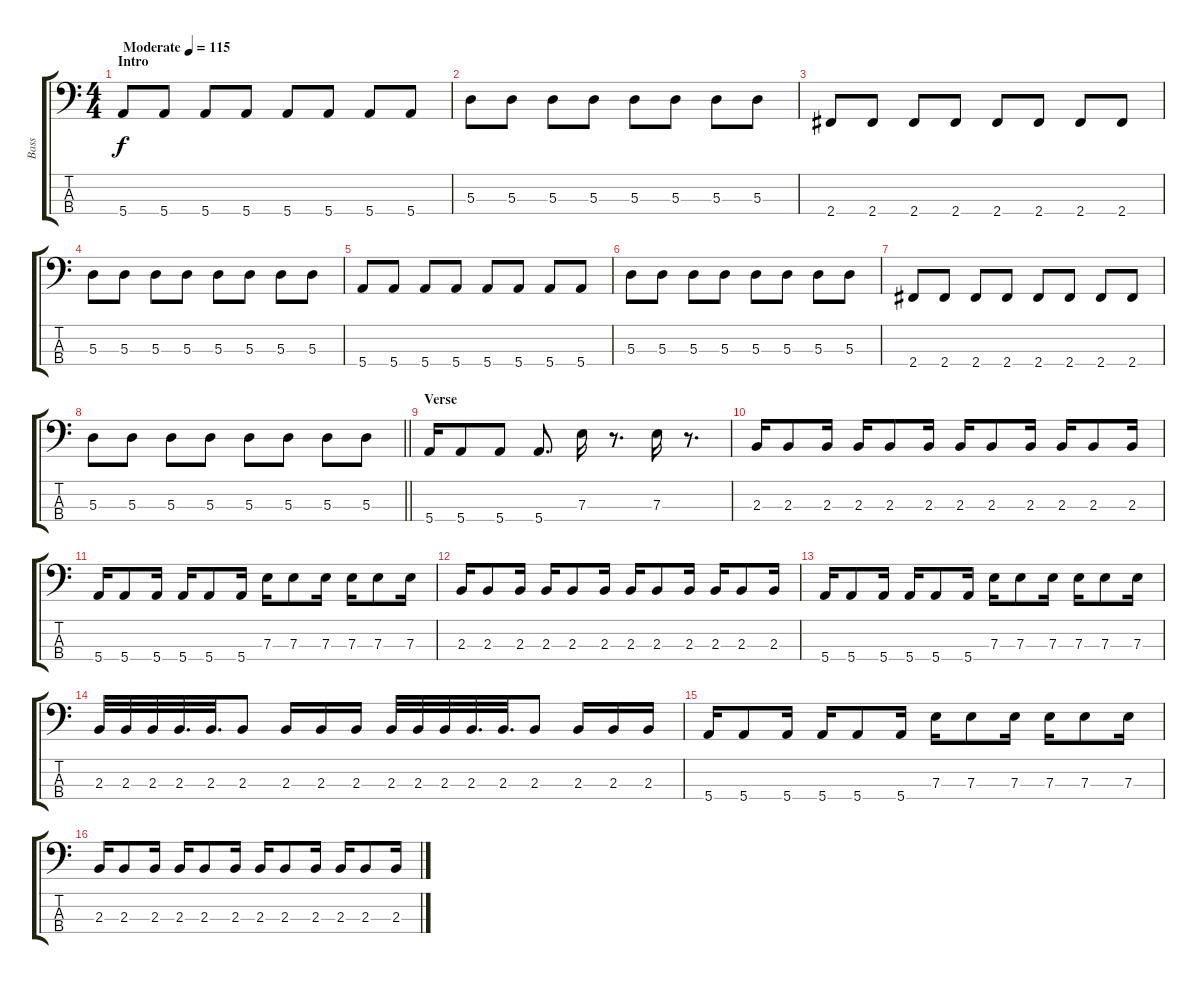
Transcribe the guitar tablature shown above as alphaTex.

\track ("Bass" "Bass") {instrument electricbasspick}
\staff {score tabs}
\tuning (G2 D2 A1 E1) {hide}
\ts (4 4)
\section ("" "Intro")
\tempo (115 "Moderate")
\clef f4
\ks c
5.4.8{dy f instrument electricbasspick} 5.4.8 5.4.8 5.4.8 5.4.8 5.4.8 5.4.8 5.4.8 |
5.3.8 5.3.8 5.3.8 5.3.8 5.3.8 5.3.8 5.3.8 5.3.8 |
2.4.8 2.4.8 2.4.8 2.4.8 2.4.8 2.4.8 2.4.8 2.4.8 |
5.3.8 5.3.8 5.3.8 5.3.8 5.3.8 5.3.8 5.3.8 5.3.8 |
5.4.8 5.4.8 5.4.8 5.4.8 5.4.8 5.4.8 5.4.8 5.4.8 |
5.3.8 5.3.8 5.3.8 5.3.8 5.3.8 5.3.8 5.3.8 5.3.8 |
2.4.8 2.4.8 2.4.8 2.4.8 2.4.8 2.4.8 2.4.8 2.4.8 |
\barLineRight lightlight
5.3.8 5.3.8 5.3.8 5.3.8 5.3.8 5.3.8 5.3.8 5.3.8 |
\section ("" "Verse")
5.4.16 5.4.8 5.4.8 5.4.8{d} 7.3.16 r.8{d} 7.3.16 r.8{d} |
2.3.16 2.3.8 2.3.16 2.3.16 2.3.8 2.3.16 2.3.16 2.3.8 2.3.16 2.3.16 2.3.8 2.3.16 |
5.4.16 5.4.8 5.4.16 5.4.16 5.4.8 5.4.16 7.3.16 7.3.8 7.3.16 7.3.16 7.3.8 7.3.16 |
2.3.16 2.3.8 2.3.16 2.3.16 2.3.8 2.3.16 2.3.16 2.3.8 2.3.16 2.3.16 2.3.8 2.3.16 |
5.4.16 5.4.8 5.4.16 5.4.16 5.4.8 5.4.16 7.3.16 7.3.8 7.3.16 7.3.16 7.3.8 7.3.16 |
2.3.32 2.3.32 2.3.32 2.3.32{d} 2.3.32{d} 2.3.8 2.3.16 2.3.16 2.3.16 2.3.32 2.3.32 2.3.32 2.3.32{d} 2.3.32{d} 2.3.8 2.3.16 2.3.16 2.3.16 |
5.4.16 5.4.8 5.4.16 5.4.16 5.4.8 5.4.16 7.3.16 7.3.8 7.3.16 7.3.16 7.3.8 7.3.16 |
2.3.16 2.3.8 2.3.16 2.3.16 2.3.8 2.3.16 2.3.16 2.3.8 2.3.16 2.3.16 2.3.8 2.3.16
